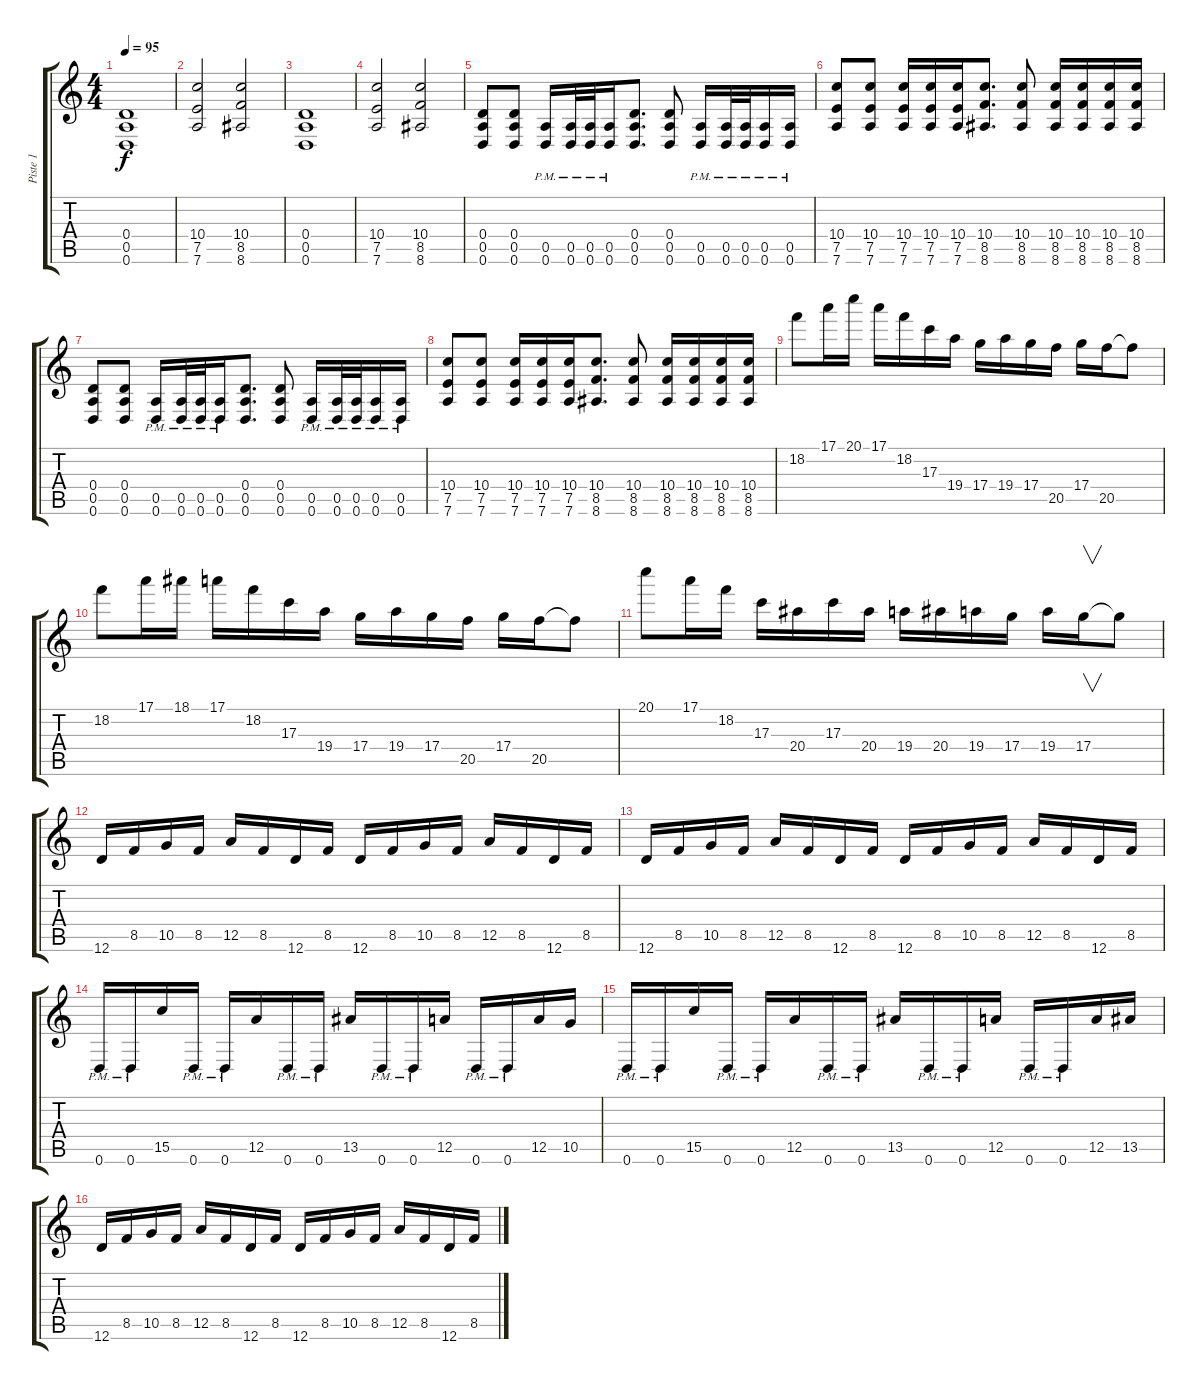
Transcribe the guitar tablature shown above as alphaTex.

\track ("Piste 1" "Piste 1") {instrument distortionguitar}
\staff {score tabs}
\tuning (E4 B3 G3 D3 A2 D2) {hide}
\ts (4 4)
\tempo 95
\clef g2
\ks c
(0.4 0.5 0.6).1{dy f} |
(10.4 7.5 7.6).2 (10.4 8.5 8.6).2 |
(0.4 0.5 0.6).1 |
(10.4 7.5 7.6).2 (10.4 8.5 8.6).2 |
(0.4 0.5 0.6).8 (0.4 0.5 0.6).8 (0.5{pm} 0.6).16 (0.5{pm} 0.6{pm}).32 (0.5{pm} 0.6{pm}).32 (0.5{pm} 0.6{pm}).16 (0.4 0.5 0.6).8{d} (0.4 0.5 0.6).8 (0.5{pm} 0.6{pm}).16 (0.5{pm} 0.6{pm}).32 (0.5{pm} 0.6{pm}).32 (0.5{pm} 0.6{pm}).16 (0.5{pm} 0.6{pm}).16 |
(10.4 7.5 7.6).8 (10.4 7.5 7.6).8 (10.4 7.5 7.6).16 (10.4 7.5 7.6).16 (10.4 7.5 7.6).16 (10.4 8.5 8.6).8{d} (10.4 8.5 8.6).8 (10.4 8.5 8.6).16 (10.4 8.5 8.6).16 (10.4 8.5 8.6).16 (10.4 8.5 8.6).16 |
(0.4 0.5 0.6).8 (0.4 0.5 0.6).8 (0.5{pm} 0.6).16 (0.5{pm} 0.6{pm}).32 (0.5{pm} 0.6{pm}).32 (0.5{pm} 0.6{pm}).16 (0.4 0.5 0.6).8{d} (0.4 0.5 0.6).8 (0.5{pm} 0.6{pm}).16 (0.5{pm} 0.6{pm}).32 (0.5{pm} 0.6{pm}).32 (0.5{pm} 0.6{pm}).16 (0.5{pm} 0.6{pm}).16 |
(10.4 7.5 7.6).8 (10.4 7.5 7.6).8 (10.4 7.5 7.6).16 (10.4 7.5 7.6).16 (10.4 7.5 7.6).16 (10.4 8.5 8.6).8{d} (10.4 8.5 8.6).8 (10.4 8.5 8.6).16 (10.4 8.5 8.6).16 (10.4 8.5 8.6).16 (10.4 8.5 8.6).16 |
18.2.8 17.1.16 20.1.16 17.1.16 18.2.16 17.3.16 19.4.16 17.4.16 19.4.16 17.4.16 20.5.16 17.4.16 20.5.16 20.5{t}.8 |
18.2.8 17.1.16 18.1.16 17.1.16 18.2.16 17.3.16 19.4.16 17.4.16 19.4.16 17.4.16 20.5.16 17.4.16 20.5.16 20.5{t}.8 |
20.1.8 17.1.16 18.2.16 17.3.16 20.4.16 17.3.16 20.4.16 19.4.16 20.4.16 19.4.16 17.4.16 19.4.16 17.4.16{v} 17.4{t}.8 |
12.6.16 8.5.16 10.5.16 8.5.16 12.5.16 8.5.16 12.6.16 8.5.16 12.6.16 8.5.16 10.5.16 8.5.16 12.5.16 8.5.16 12.6.16 8.5.16 |
12.6.16 8.5.16 10.5.16 8.5.16 12.5.16 8.5.16 12.6.16 8.5.16 12.6.16 8.5.16 10.5.16 8.5.16 12.5.16 8.5.16 12.6.16 8.5.16 |
0.6{pm}.16 0.6{pm}.16 15.5.16 0.6{pm}.16 0.6{pm}.16 12.5.16 0.6{pm}.16 0.6{pm}.16 13.5.16 0.6{pm}.16 0.6{pm}.16 12.5.16 0.6{pm}.16 0.6{pm}.16 12.5.16 10.5.16 |
0.6{pm}.16 0.6{pm}.16 15.5.16 0.6{pm}.16 0.6{pm}.16 12.5.16 0.6{pm}.16 0.6{pm}.16 13.5.16 0.6{pm}.16 0.6{pm}.16 12.5.16 0.6{pm}.16 0.6{pm}.16 12.5.16 13.5.16 |
12.6.16 8.5.16 10.5.16 8.5.16 12.5.16 8.5.16 12.6.16 8.5.16 12.6.16 8.5.16 10.5.16 8.5.16 12.5.16 8.5.16 12.6.16 8.5.16
